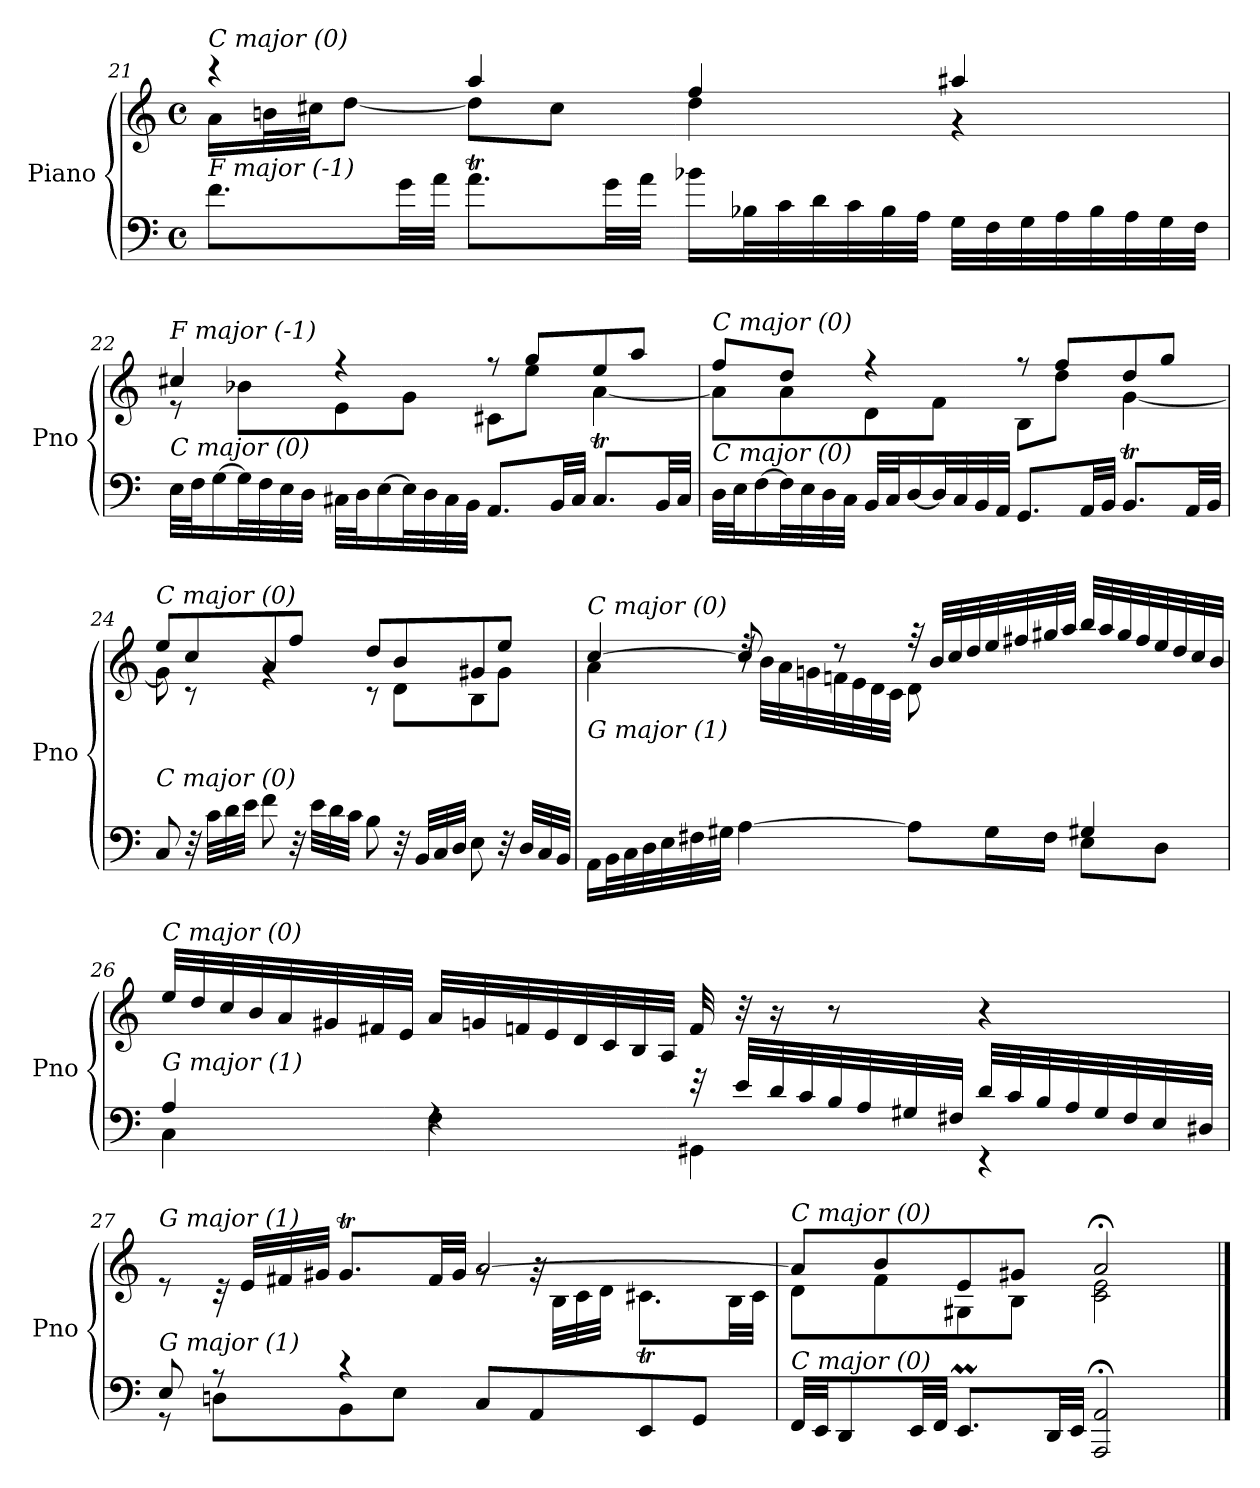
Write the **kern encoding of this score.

**kern	**kern
*part1	*part1
*staff2	*staff1
*I"Piano	*
*I'Pno	*
!!LO:LB:g=z
*clefF4	*clefG2
*k[]	*k[]
*M4/4	*M4/4
*met(c)	*met(c)
=21	=21
*	*^
!	!LO:TX:i:t=C major (0)	!
!LO:TX:i:t=F major (-1)	!	!
8.f\L	4r	16a\LL
.	.	32bn\L
.	.	32cc#X\JJ
.	.	[8dd\J
32g\LL	.	.
32a\JJJ	.	.
8.aT\L	4aa/	8dd\L]
.	.	8cc#\J
32g\LL	.	.
32a\JJJ	.	.
16b-X\LL	4ff/	4dd\
32B-X\L	.	.
32c\	.	.
32d\	.	.
32c\	.	.
32B-\	.	.
32A\JJJ	.	.
32G\LLL	4aa#Xi/	4r
32F\	.	.
32G\	.	.
32A\	.	.
32B-\	.	.
32A\	.	.
32G\	.	.
32F\JJJ	.	.
!!LO:PB:g=z	!!
=22	=22	=22
!	!LO:TX:i:t=F major (-1)	!
!LO:TX:i:t=C major (0)	!	!
32E\LLL	4cc#X/	8r
32F\J	.	.
[16G\	.	.
32G\L]	.	8b-X\L
32F\	.	.
32E\	.	.
32D\JJJ	.	.
32C#X\LLL	4r	8e\
32D\J	.	.
[16E\	.	.
32E\L]	.	8g\J
32D\	.	.
32C#\	.	.
32BB\JJJ	.	.
8.AA/L	8r	8c#X\L
.	8gg/L	8ee\J
32BB/LL	.	.
32C#/JJJ	.	.
8.C#t/L	8ee/	[4a\
.	8aa/J	.
32BB/LL	.	.
32C#/JJJ	.	.
=23	=23	=23
!	!LO:TX:i:t=C major (0)	!
!LO:TX:i:t=C major (0)	!	!
32D\LLL	8ff/L	8a\L]
32E\J	.	.
[16F\	.	.
32F\L]	8dd/J	8a\
32E\	.	.
32D\	.	.
32C\JJJ	.	.
32BB/LLL	4r	8d\
32C/J	.	.
[16D/	.	.
32D/L]	.	8f\J
32C/	.	.
32BB/	.	.
32AA/JJJ	.	.
8.GG/L	8r	8B\L
.	8ff/L	8dd\J
32AA/LL	.	.
32BB/JJJ	.	.
8.BBt/L	8dd/	[4g\
.	8gg/J	.
32AA/LL	.	.
32BB/JJJ	.	.
!!LO:LB:g=z	!!
=24	=24	=24
!	!LO:TX:i:t=C major (0)	!
!LO:TX:i:t=C major (0)	!	!
8C/	8ee/L	8g\]
32r	8cc/	8r
32c\LLL	.	.
32d\	.	.
32e\JJJ	.	.
8f\	8a/	4rg
32r	8ff/J	.
32e\LLL	.	.
32d\	.	.
32c\JJJ	.	.
8B\	8dd/L	8r
32r	8b/	8d\L
32BB/LLL	.	.
32C/	.	.
32D/JJJ	.	.
8E\	8g#X/	8B\
32r	8ee/J	8g#\J
32D/LLL	.	.
32C/	.	.
32BB/JJJ	.	.
!!LO:LB:g=z	!!
=25	=25	=25
*^	*	*
!	!	!LO:TX:i:t=C major (0)	!
!LO:TX:i:t=G major (1)	!	!	!
2ryy	16AA\LL	[4cc/	4a\
.	32BB\L	.	.
.	32C\	.	.
.	32D\	.	.
.	32E\	.	.
.	32F#X\	.	.
.	32G#X\JJJ	.	.
.	[4A\	8cc/]	32rdd
.	.	.	32b\LLL
.	.	.	32a\
.	.	.	32gn\
.	.	8r	32fn\
.	.	.	32e\
.	.	.	32d\
.	.	.	32c\JJJ
8ryy	8A\L]	32r	8d\L
.	.	32b/LLL	.
.	.	32cc/	.
.	.	32dd/	.
16B/L	16G#\L	32ee/	4.ryy
.	.	32ff#X/	.
16A/JJ	16F#\JJ	32gg#X/	.
.	.	32aa/JJJ	.
4G#X/	8E\L	32bb/LLL	.
.	.	32aa/	.
.	.	32gg#/	.
.	.	32ff#/	.
.	8D\J	32ee/	.
.	.	32dd/	.
.	.	32cc/	.
.	.	32b/JJJ	.
*	*	*v	*v
!!LO:LB:g=z
=26	=26	=26
!	!	!LO:TX:i:t=C major (0)
!LO:TX:i:t=G major (1)	!	!
4A/	4C\	32ee/LLL
.	.	32dd/
.	.	32cc/
.	.	32b/
.	.	32a/
.	.	32g#X/
.	.	32f#X/
.	.	32e/JJJ
4rF	4F\	32a/LLL
.	.	32gn/
.	.	32fn/
.	.	32e/
.	.	32d/
.	.	32c/
.	.	32B/
.	.	32A/JJJ
32r	4GG#X\	32f/
32e/LLL	.	32r
32d/	.	16r
32c/	.	.
32B/	.	8r
32A/	.	.
32G#X/	.	.
32F#X/JJJ	.	.
32d/LLL	4r	4r
32c/	.	.
32B/	.	.
32A/	.	.
32G#/	.	.
32F#/	.	.
32E/	.	.
32D#X/JJJ	.	.
!!LO:LB:g=z
=27	=27	=27
*	*^	*^
*	*	*	*	*^
!	!	!	!LO:TX:i:t=G major (1)	!	!
!LO:TX:i:t=G major (1)	!	!	!	!	!
2ryy	8E/	8r	8re	2ryy	2ryy
.	8r	8Dn\L	32rc	.	.
.	.	.	32e/LLL	.	.
.	.	.	32f#X/	.	.
.	.	.	32g#X/JJJ	.	.
.	4r	8BB\	8.g#t/L	.	.
.	.	8E\J	.	.	.
.	.	.	32f#/LL	.	.
.	.	.	32g#/JJJ	.	.
2ryy	8C/L	2ryy	[2a/	8rg	2ryy
.	8AA/	.	.	32rg	.
.	.	.	.	32B\LLL	.
.	.	.	.	32c\	.
.	.	.	.	32d\JJJ	.
.	8EE/	.	.	8.c#Xt\L	.
.	8GG/J	.	.	.	.
.	.	.	.	32B\LL	.
.	.	.	.	32c#\JJJ	.
*v	*v	*v	*	*	*
*	*	*v	*v
=28	=28	=28
!	!LO:TX:i:t=C major (0)	!
!LO:TX:i:t=C major (0)	!	!
32FF/LLL	8a/L]	8d\L
32EE/JJ	.	.
8DD/	.	.
.	8b/	8f\
32EE/LL	.	.
32FF/JJJ	.	.
8.EEm/L	8e/	8G#X\
.	8g#X/J	8B\J
32DD/LL	.	.
32EE/JJJ	.	.
2AAA/; 2AA/;	2a;</	2c\ 2e\
*	*v	*v
==	==
*-	*-
